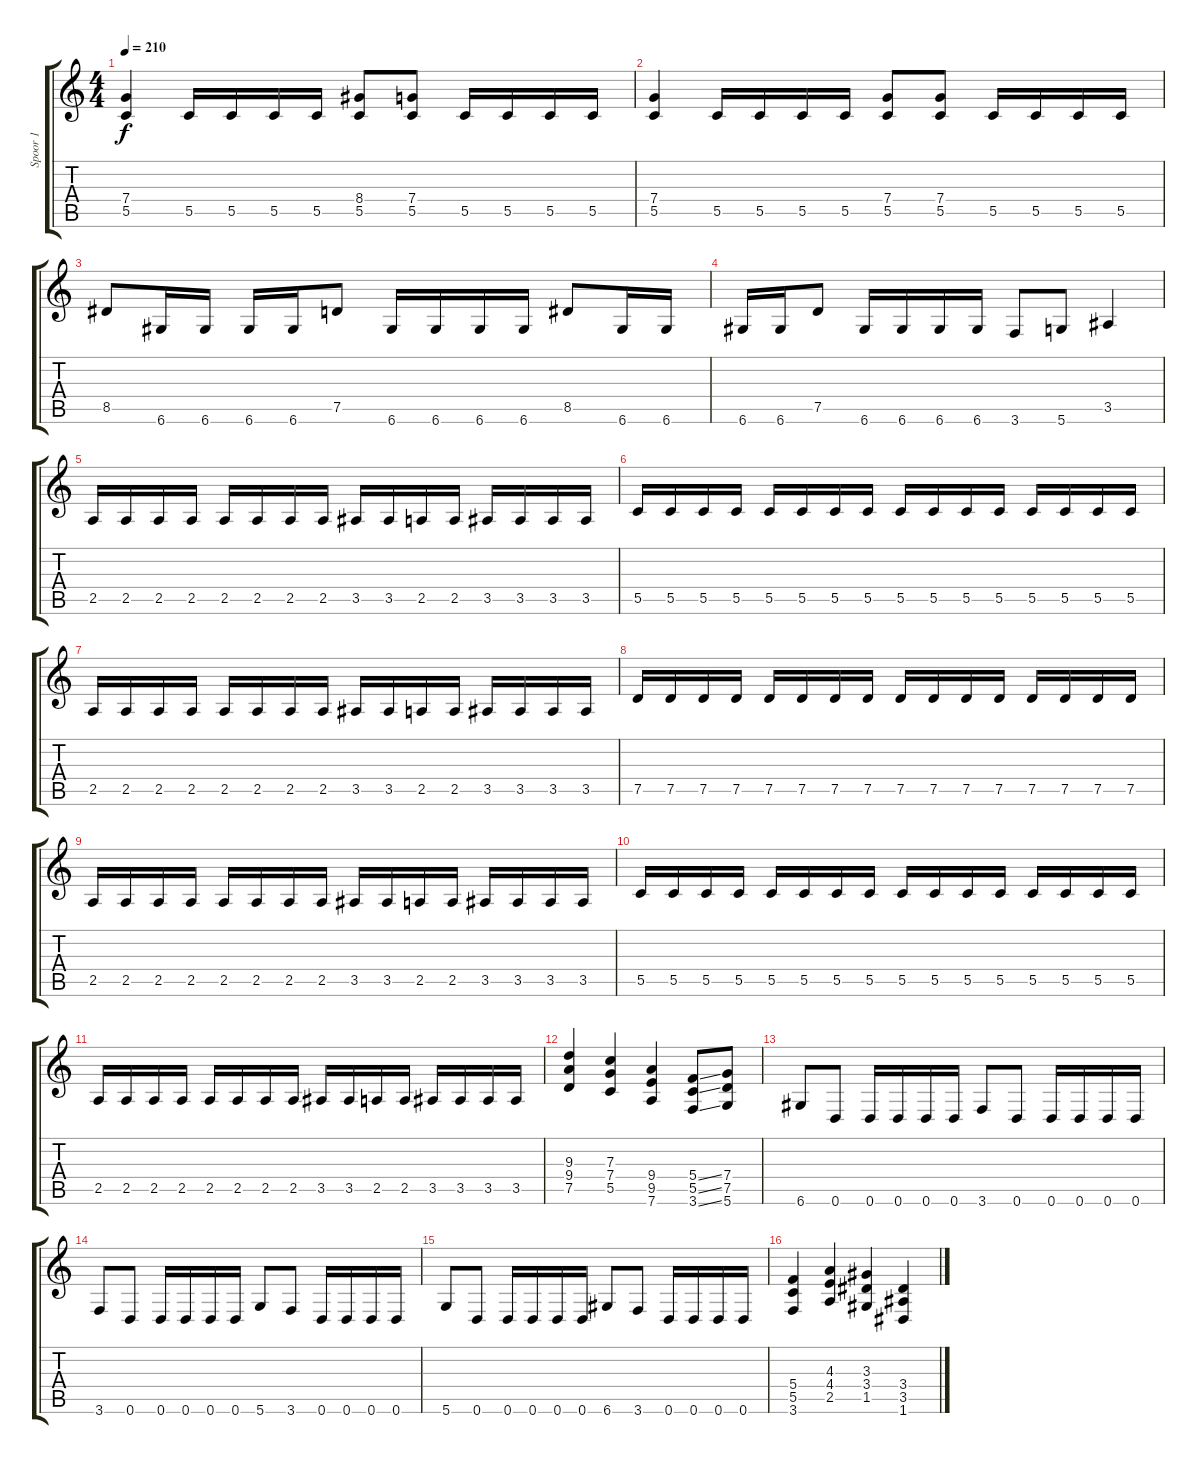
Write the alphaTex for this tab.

\track ("Spoor 1" "Spoor 1") {instrument distortionguitar}
\staff {score tabs}
\tuning (D4 A3 F3 C3 G2 D2) {hide}
\ts (4 4)
\tempo 210
\clef g2
\ks c
(7.4 5.5).4{dy f} 5.5.16 5.5.16 5.5.16 5.5.16 (8.4 5.5).8 (7.4 5.5).8 5.5.16 5.5.16 5.5.16 5.5.16 |
(7.4 5.5).4 5.5.16 5.5.16 5.5.16 5.5.16 (7.4 5.5).8 (7.4 5.5).8 5.5.16 5.5.16 5.5.16 5.5.16 |
8.5.8 6.6.16 6.6.16 6.6.16 6.6.16 7.5.8 6.6.16 6.6.16 6.6.16 6.6.16 8.5.8 6.6.16 6.6.16 |
6.6.16 6.6.16 7.5.8 6.6.16 6.6.16 6.6.16 6.6.16 3.6.8 5.6.8 3.5.4 |
2.5.16 2.5.16 2.5.16 2.5.16 2.5.16 2.5.16 2.5.16 2.5.16 3.5.16 3.5.16 2.5.16 2.5.16 3.5.16 3.5.16 3.5.16 3.5.16 |
5.5.16 5.5.16 5.5.16 5.5.16 5.5.16 5.5.16 5.5.16 5.5.16 5.5.16 5.5.16 5.5.16 5.5.16 5.5.16 5.5.16 5.5.16 5.5.16 |
2.5.16 2.5.16 2.5.16 2.5.16 2.5.16 2.5.16 2.5.16 2.5.16 3.5.16 3.5.16 2.5.16 2.5.16 3.5.16 3.5.16 3.5.16 3.5.16 |
7.5.16 7.5.16 7.5.16 7.5.16 7.5.16 7.5.16 7.5.16 7.5.16 7.5.16 7.5.16 7.5.16 7.5.16 7.5.16 7.5.16 7.5.16 7.5.16 |
2.5.16 2.5.16 2.5.16 2.5.16 2.5.16 2.5.16 2.5.16 2.5.16 3.5.16 3.5.16 2.5.16 2.5.16 3.5.16 3.5.16 3.5.16 3.5.16 |
5.5.16 5.5.16 5.5.16 5.5.16 5.5.16 5.5.16 5.5.16 5.5.16 5.5.16 5.5.16 5.5.16 5.5.16 5.5.16 5.5.16 5.5.16 5.5.16 |
2.5.16 2.5.16 2.5.16 2.5.16 2.5.16 2.5.16 2.5.16 2.5.16 3.5.16 3.5.16 2.5.16 2.5.16 3.5.16 3.5.16 3.5.16 3.5.16 |
(9.3 9.4 7.5).4 (7.3 7.4 5.5).4 (9.4 9.5 7.6).4 (5.4{ss} 5.5{ss} 3.6{ss}).8 (7.4 7.5 5.6).8 |
6.6.8 0.6.8 0.6.16 0.6.16 0.6.16 0.6.16 3.6.8 0.6.8 0.6.16 0.6.16 0.6.16 0.6.16 |
3.6.8 0.6.8 0.6.16 0.6.16 0.6.16 0.6.16 5.6.8 3.6.8 0.6.16 0.6.16 0.6.16 0.6.16 |
5.6.8 0.6.8 0.6.16 0.6.16 0.6.16 0.6.16 6.6.8 3.6.8 0.6.16 0.6.16 0.6.16 0.6.16 |
(5.4 5.5 3.6).4 (4.3 4.4 2.5).4 (3.3 3.4 1.5).4 (3.4 3.5 1.6).4
